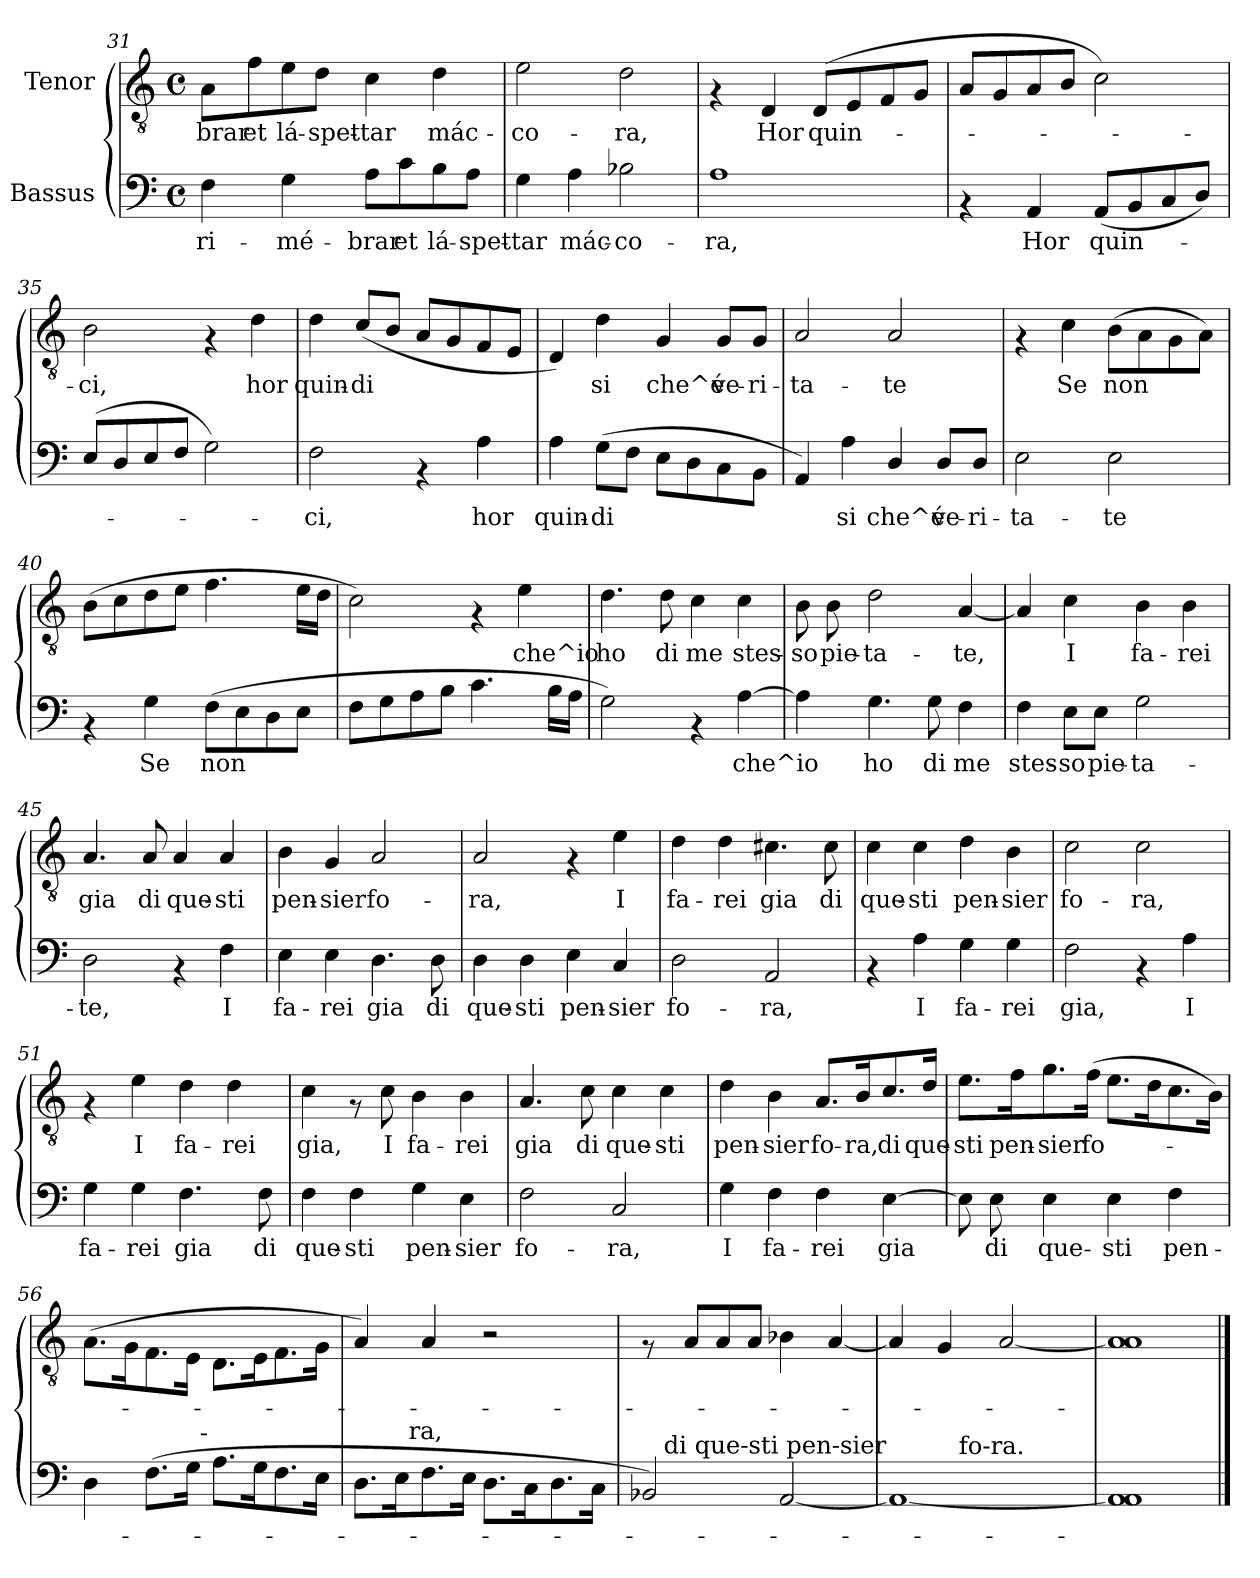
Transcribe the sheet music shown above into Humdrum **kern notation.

**kern	**text	**kern	**text
*part2	*part2	*part1	*part1
*staff2	*staff2	*staff1	*staff1
*I"Bassus	*	*I"Tenor	*
*clefF4	*	*clefGv2	*
*k[]	*	*k[]	*
*C:	*	*C:	*
*M4/4	*	*M4/4	*
*met(c)	*	*met(c)	*
=31	=31	=31	=31
!	!LO:LY:b	!	!LO:LY:b
4F\	ri-	8A\L	-brar
!	!	!	!LO:LY:b
.	.	8f\	et
!	!LO:LY:b	!	!LO:LY:b
4G\	-mé-	8e\	lá-
!	!	!	!LO:LY:b
.	.	8d\J	-spet-
!	!LO:LY:b	!	!LO:LY:b
8A\L	-brar	4c\	-tar
!	!LO:LY:b	!	!
8c\	et	.	.
!	!LO:LY:b	!	!LO:LY:b
8B\	lá-	4d\	mác-
!	!LO:LY:b	!	!
8A\J	-spet-	.	.
=32	=32	=32	=32
!	!LO:LY:b	!	!LO:LY:b
4G\	-tar	2e\	-co-
!	!LO:LY:b	!	!
4A\	mác-	.	.
!	!LO:LY:b	!	!LO:LY:b
2B-X\	-co-	2d\	-ra,
=33	=33	=33	=33
!	!LO:LY:b	!	!
1A	-ra,	4rF	.
!	!	!	!LO:LY:b
.	.	4D/	Hor
!	!	!	!LO:LY:b
.	.	(<8D/L	quin-
.	.	8E/	.
.	.	8F/	.
.	.	8G/J	.
=34	=34	=34	=34
4rAA	.	8A/L	.
.	.	8G/	.
!	!LO:LY:b	!	!
4AA/	Hor	8A/	.
.	.	8B/J	.
!	!LO:LY:b	!	!
(<8AA/L	quin-	2c\)	.
8BB/	.	.	.
8C/	.	.	.
8D/J)	.	.	.
!!LO:PB:g=z
=35	=35	=35	=35
!	!	!	!LO:LY:b
(<8E/L	.	2B\	-ci,
8D/	.	.	.
8E/	.	.	.
8F/J	.	.	.
2G\)	.	4rF	.
!	!	!	!LO:LY:b
.	.	4d\	hor
=36	=36	=36	=36
!	!LO:LY:b	!	!LO:LY:b
2F\	-ci,	4d\	quin-
!	!	!	!LO:LY:b
.	.	(<8c/L	-di
.	.	8B/J	.
4rAA	.	8A/L	.
.	.	8G/	.
!	!LO:LY:b	!	!
4A\	hor	8F/	.
.	.	8E/J	.
=37	=37	=37	=37
!	!LO:LY:b	!	!
4A\	quin-	4D/)	.
!	!LO:LY:b	!	!LO:LY:b
(>8G\L	-di	4d\	si
8F\J	.	.	.
!	!	!	!LO:LY:b
8E\L	.	4G/	che^é
8D\	.	.	.
!	!	!	!LO:LY:b
8C\	.	8G/L	ve-
!	!	!	!LO:LY:b
8BB\J	.	8G/J	-ri-
=38	=38	=38	=38
!	!	!	!LO:LY:b
4AA/)	.	2A/	-ta-
!	!LO:LY:b	!	!
4A\	si	.	.
!	!LO:LY:b	!	!LO:LY:b
4D/	che^é	2A/	-te
!	!LO:LY:b	!	!
8D/L	ve-	.	.
!	!LO:LY:b	!	!
8D/J	-ri-	.	.
=39	=39	=39	=39
!	!LO:LY:b	!	!
2E\	-ta-	4rF	.
!	!	!	!LO:LY:b
.	.	4c\	Se
!	!LO:LY:b	!	!LO:LY:b
2E\	-te	(>8B\L	non
.	.	8A\	.
.	.	8G\	.
.	.	8A\J)	.
!!LO:LB:g=z
=40	=40	=40	=40
4rAA	.	(>8B\L	.
.	.	8c\	.
!	!LO:LY:b	!	!
4G\	Se	8d\	.
.	.	8e\J	.
!	!LO:LY:b	!	!
(>8F\L	non	4.f\	.
8E\	.	.	.
8D\	.	.	.
8E\J	.	16e\LL	.
.	.	16d\JJ	.
=41	=41	=41	=41
8F\L	.	2c\)	.
8G\	.	.	.
8A\	.	.	.
8B\J	.	.	.
4.c\	.	4rF	.
!	!	!	!LO:LY:b
.	.	4e\	che^io
16B\LL	.	.	.
16A\JJ	.	.	.
=42	=42	=42	=42
!	!	!	!LO:LY:b
2G\)	.	4.d\	ho
!	!	!	!LO:LY:b
.	.	8d\	di
!	!	!	!LO:LY:b
4rAA	.	4c\	me
!	!LO:LY:b	!	!LO:LY:b
[>4A\	che^io	4c\	stes-
=43	=43	=43	=43
!	!	!	!LO:LY:b
4A\]	.	8B\	-so
!	!	!	!LO:LY:b
.	.	8B\	pie-
!	!LO:LY:b	!	!LO:LY:b
4.G\	ho	2d\	-ta-
!	!LO:LY:b	!	!
8G\	di	.	.
!	!LO:LY:b	!	!LO:LY:b
4F\	me	[<4A/	-te,
=44	=44	=44	=44
!	!LO:LY:b	!	!
4F\	stes-	4A/]	.
!	!LO:LY:b	!	!LO:LY:b
8E\L	-so	4c\	I
!	!LO:LY:b	!	!
8E\J	pie-	.	.
!	!LO:LY:b	!	!LO:LY:b
2G\	-ta-	4B\	fa-
!	!	!	!LO:LY:b
.	.	4B\	-rei
!!LO:PB:g=z
=45	=45	=45	=45
!	!LO:LY:b	!	!LO:LY:b
2D\	-te,	4.A/	gia
!	!	!	!LO:LY:b
.	.	8A/	di
!	!	!	!LO:LY:b
4rAA	.	4A/	que-
!	!LO:LY:b	!	!LO:LY:b
4F\	I	4A/	-sti
=46	=46	=46	=46
!	!LO:LY:b	!	!LO:LY:b
4E\	fa-	4B\	pen-
!	!LO:LY:b	!	!LO:LY:b
4E\	-rei	4G/	-sier
!	!LO:LY:b	!	!LO:LY:b
4.D\	gia	2A/	fo-
!	!LO:LY:b	!	!
8D\	di	.	.
=47	=47	=47	=47
!	!LO:LY:b	!	!LO:LY:b
4D\	que-	2A/	-ra,
!	!LO:LY:b	!	!
4D\	-sti	.	.
!	!LO:LY:b	!	!
4E\	pen-	4rF	.
!	!LO:LY:b	!	!LO:LY:b
4C/	-sier	4e\	I
=48	=48	=48	=48
!	!LO:LY:b	!	!LO:LY:b
2D\	fo-	4d\	fa-
!	!	!	!LO:LY:b
.	.	4d\	-rei
!	!LO:LY:b	!	!LO:LY:b
2AA/	-ra,	4.c#X\	gia
!	!	!	!LO:LY:b
.	.	8c#\	di
=49	=49	=49	=49
!	!	!	!LO:LY:b
4rAA	.	4c\	que-
!	!LO:LY:b	!	!LO:LY:b
4A\	I	4c\	-sti
!	!LO:LY:b	!	!LO:LY:b
4G\	fa-	4d\	pen-
!	!LO:LY:b	!	!LO:LY:b
4G\	-rei	4B\	-sier
=50	=50	=50	=50
!	!LO:LY:b	!	!LO:LY:b
2F\	gia,	2c\	fo-
!	!	!	!LO:LY:b
4rAA	.	2c\	-ra,
!	!LO:LY:b	!	!
4A\	I	.	.
!!LO:LB:g=z
=51	=51	=51	=51
!	!LO:LY:b	!	!
4G\	fa-	4rF	.
!	!LO:LY:b	!	!LO:LY:b
4G\	-rei	4e\	I
!	!LO:LY:b	!	!LO:LY:b
4.F\	gia	4d\	fa-
!	!	!	!LO:LY:b
.	.	4d\	-rei
!	!LO:LY:b	!	!
8F\	di	.	.
=52	=52	=52	=52
!	!LO:LY:b	!	!LO:LY:b
4F\	que-	4c\	gia,
!	!LO:LY:b	!	!
4F\	-sti	8rF	.
!	!	!	!LO:LY:b
.	.	8c\	I
!	!LO:LY:b	!	!LO:LY:b
4G\	pen-	4B\	fa-
!	!LO:LY:b	!	!LO:LY:b
4E\	-sier	4B\	-rei
=53	=53	=53	=53
!	!LO:LY:b	!	!LO:LY:b
2F\	fo-	4.A/	gia
!	!	!	!LO:LY:b
.	.	8c\	di
!	!LO:LY:b	!	!LO:LY:b
2C/	-ra,	4c\	que-
!	!	!	!LO:LY:b
.	.	4c\	-sti
=54	=54	=54	=54
!	!LO:LY:b	!	!LO:LY:b
4G\	I	4d\	pen-
!	!LO:LY:b	!	!LO:LY:b
4F\	fa-	4B\	-sier
!	!LO:LY:b	!	!LO:LY:b
4F\	-rei	8.A/L	fo-
!	!	!	!LO:LY:b
.	.	16B/k	-ra,
!	!LO:LY:b	!	!LO:LY:b
[>4E\	gia	8.c/	di
!	!	!	!LO:LY:b
.	.	16d/Jk	que-
=55	=55	=55	=55
!	!	!	!LO:LY:b
8E\]	.	8.e\L	-sti
!	!LO:LY:b	!	!
8E\	di	.	.
!	!	!	!LO:LY:b
.	.	16f\k	pen-
!	!LO:LY:b	!	!LO:LY:b
4E\	que-	8.g\	-sier
!	!	!	!LO:LY:b
.	.	(>16f\Jk	fo-
!	!LO:LY:b	!	!
4E\	-sti	8.e\L	.
.	.	16d\k	.
!	!LO:LY:b	!	!
4F\	pen-	8.c\	.
.	.	16B\Jk)	.
!!LO:LB:g=z
=56	=56	=56	=56
*^	*	*	*
4D\	4...ryy	.	(>8.A\L	.
.	.	.	16G\k	.
(>8.F\L	.	.	8.F\	.
16G\Jk	.	.	16E\Jk	.
!	!LO:TX:a:t=-	!	!	!
.	2ryy	.	.	.
8.A\L	.	.	8.D\L	.
16G\k	.	.	16E\k	.
8.F\	.	.	8.F\	.
16E\Jk	.	.	16G\Jk	.
.	32ryy	.	.	.
=57	=57	=57	=57	=57
8.D\L	8..ryy	.	4A/)	.
16E\k	.	.	.	.
!	!LO:TX:a:t=ra,	!	!	!
.	2ryy	.	.	.
8.F\	.	.	4A/	.
16E\Jk	.	.	.	.
8.D\L	.	.	2r	.
16C\k	.	.	.	.
.	4ryy	.	.	.
8.D\	.	.	.	.
16C\Jk	.	.	.	.
.	32ryy	.	.	.
=58	=58	=58	=58	=58
2BB-X/)	16ryy	.	8rF	.
!	!LO:TX:a:t=di que-sti pen-sier	!	!	!
.	2...ryy	.	.	.
.	.	.	8A/L	.
.	.	.	8A/	.
.	.	.	8A/J	.
[<2AA/	.	.	4B-X\	.
.	.	.	[<4A/	.
=59	=59	=59	=59	=59
1AA_	4ryy	.	4A/]	.
.	16ryy	.	4G/	.
!	!LO:TX:a:t=fo-ra.	!	!	!
.	2ryy	.	.	.
.	.	.	[<2A/	.
.	8.ryy	.	.	.
*v	*v	*	*	*
=60	=60	=60	=60
(<1AA] 1AA	.	(<1A] 1A	.
==	==	==	==
*-	*-	*-	*-
